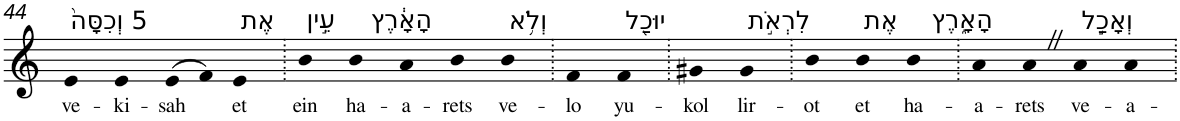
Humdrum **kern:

**kern	**text
*part1	*part1
*staff1	*staff1
*I"Piano	*
*I'Pno	*
!!LO:PB:g=z
*clefG2	*
*k[]	*
=44	=44
!LO:TX:a:t=5 וְכִסָּה֙	!
!	!LO:LY:b
4e	ve-
!	!LO:LY:b
4e	-ki-
!	!LO:LY:b
(>8e	-sah
8f)	.
!LO:TX:a:t=אֶת	!
!	!LO:LY:b
4e	et
=45.	=45.
!LO:TX:a:t=עֵ֣ין	!
!	!LO:LY:b
4b	ein
!LO:TX:a:t=הָאָ֔רֶץ	!
!	!LO:LY:b
4b	ha-
!	!LO:LY:b
4a	-a-
!	!LO:LY:b
4b	-rets
!LO:TX:a:t=וְלֹ֥א	!
!	!LO:LY:b
4b	ve-
=46.	=46.
!	!LO:LY:b
4f	-lo
!LO:TX:a:t=יוּכַ֖ל	!
!	!LO:LY:b
4f	yu-
=47.	=47.
!	!LO:LY:b
4g#X	-kol
!LO:TX:a:t=לִרְאֹ֣ת	!
!	!LO:LY:b
4g#	lir-
=48.	=48.
!	!LO:LY:b
4b	-ot
!LO:TX:a:t=אֶת	!
!	!LO:LY:b
4b	et
!LO:TX:a:t=הָאָ֑רֶץ	!
!	!LO:LY:b
4b	ha-
=49.	=49.
!	!LO:LY:b
4a	-a-
!	!LO:LY:b
4aZ	-rets
!LO:TX:a:t=וְאָכַ֣ל	!
!	!LO:LY:b
4a	ve-
!	!LO:LY:b
4a	-a-
=.	=.
*-	*-
